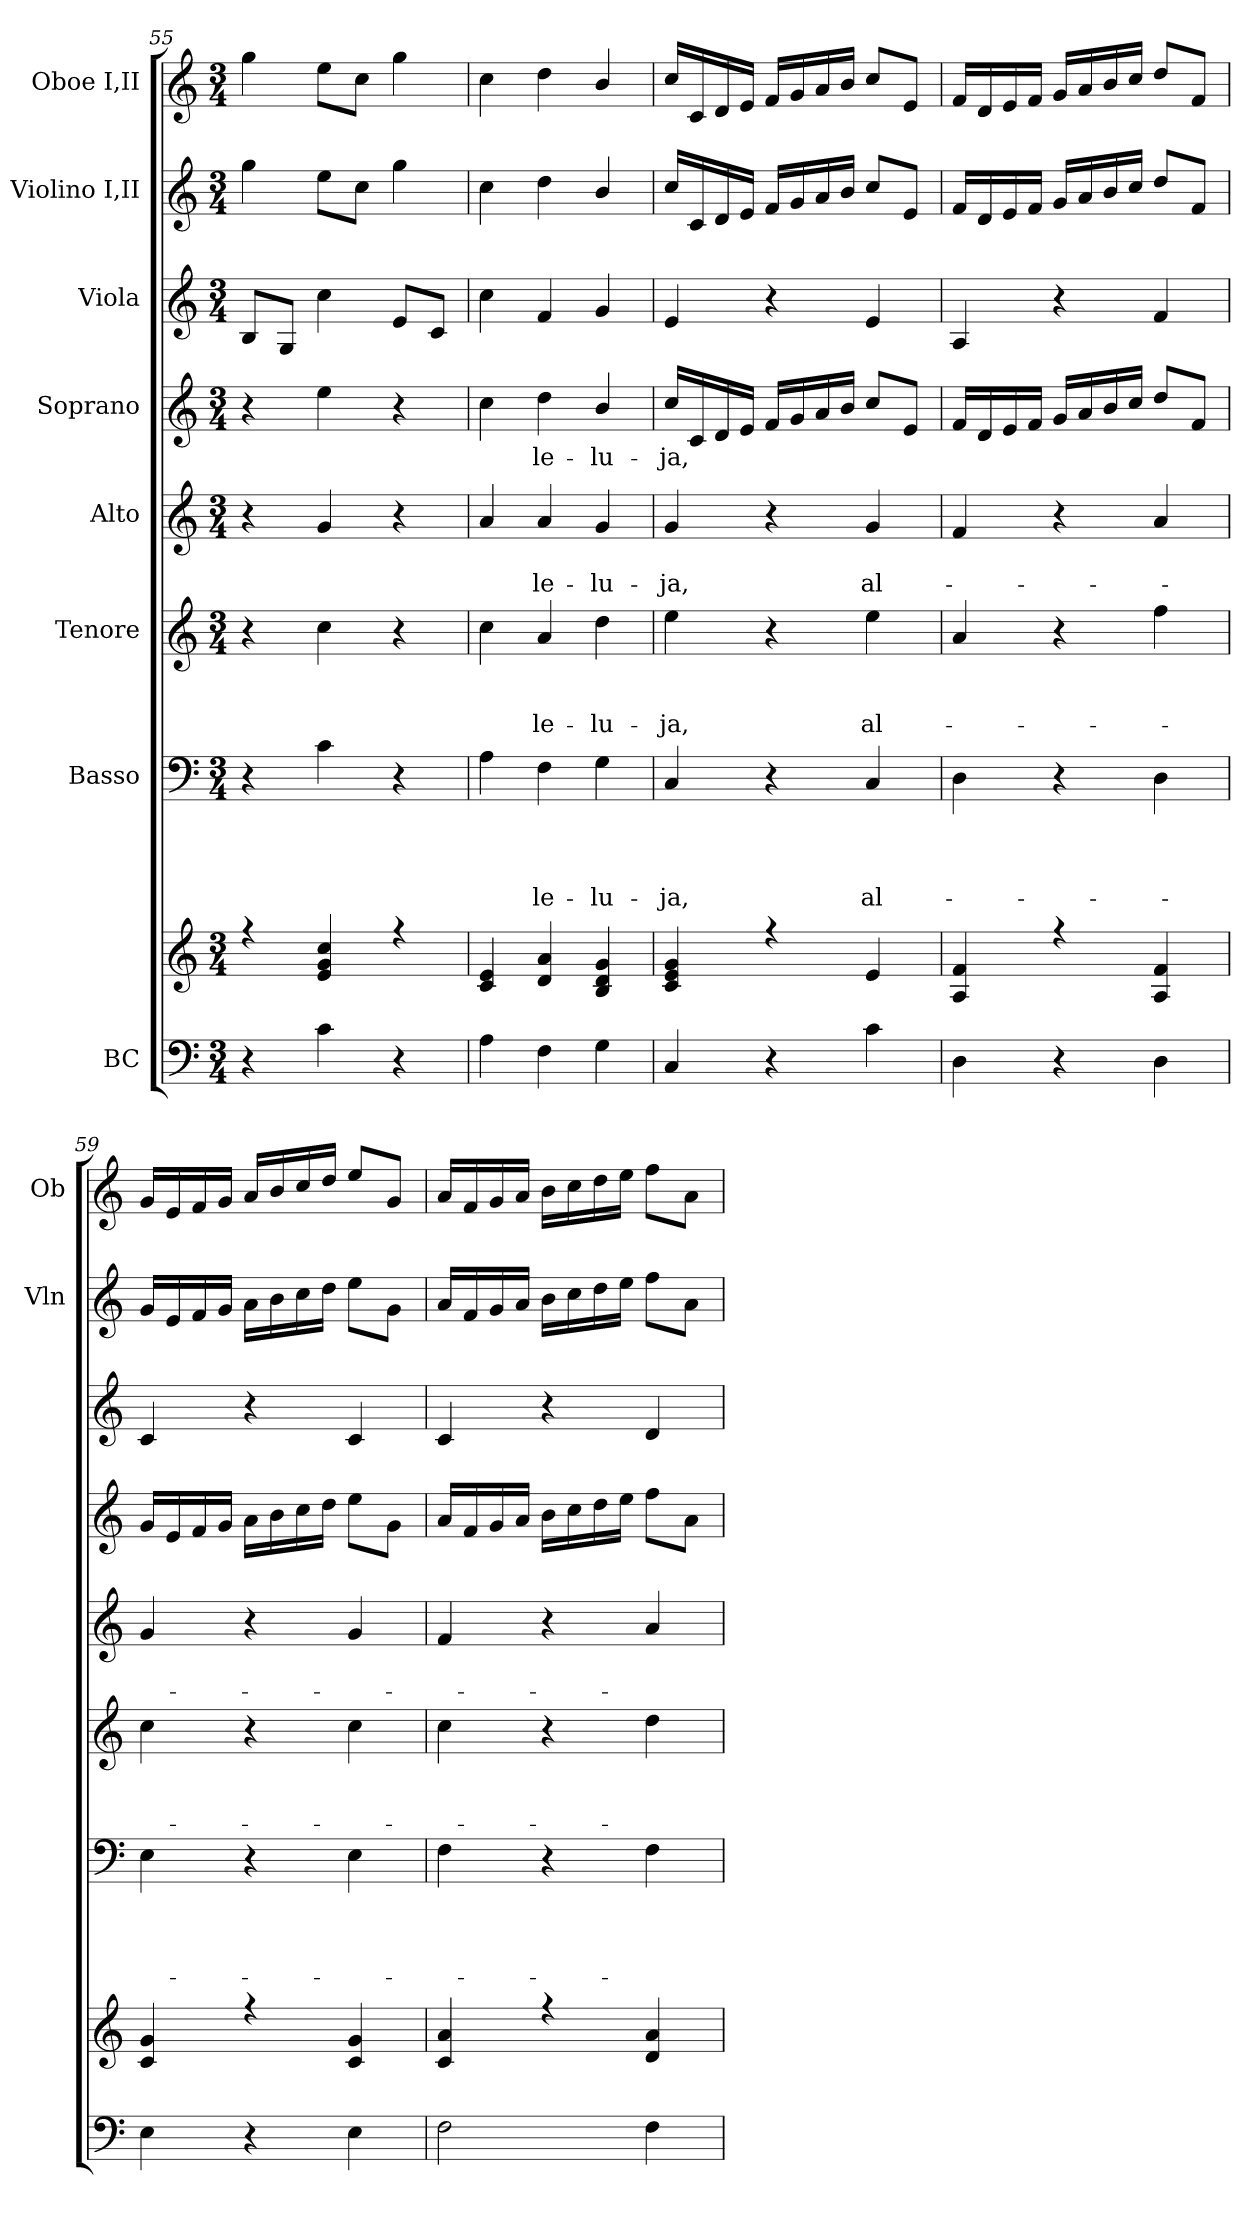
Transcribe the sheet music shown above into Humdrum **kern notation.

**kern	**kern	**kern	**text	**text	**text	**text	**kern	**text	**text	**text	**kern	**text	**text	**kern	**text	**kern	**kern	**kern
*part8	*part8	*part7	*part7	*part7	*part7	*part7	*part6	*part6	*part6	*part6	*part5	*part5	*part5	*part4	*part4	*part3	*part2	*part1
*staff9	*staff8	*staff7	*staff7	*staff7	*staff7	*staff7	*staff6	*staff6	*staff6	*staff6	*staff5	*staff5	*staff5	*staff4	*staff4	*staff3	*staff2	*staff1
*I"BC	*	*I"Basso	*	*	*	*	*I"Tenore	*	*	*	*I"Alto	*	*	*I"Soprano	*	*I"Viola	*I"Violino I,II	*I"Oboe I,II
*	*	*	*	*	*	*	*	*	*	*	*	*	*	*	*	*	*I'Vln	*I'Ob
*clefF4	*clefG2	*clefF4	*	*	*	*	*clefG2	*	*	*	*clefG2	*	*	*clefG2	*	*clefG2	*clefG2	*clefG2
*	*	*	*	*	*	*	*ITrd7c12	*	*	*	*	*	*	*	*	*	*	*
*k[]	*k[]	*k[]	*	*	*	*	*k[]	*	*	*	*k[]	*	*	*k[]	*	*k[]	*k[]	*k[]
*C:	*C:	*C:	*	*	*	*	*C:	*	*	*	*C:	*	*	*C:	*	*C:	*C:	*C:
*M3/4	*M3/4	*M3/4	*	*	*	*	*M3/4	*	*	*	*M3/4	*	*	*M3/4	*	*M3/4	*M3/4	*M3/4
=55	=55	=55	=55	=55	=55	=55	=55	=55	=55	=55	=55	=55	=55	=55	=55	=55	=55	=55
*	*^	*	*	*	*	*	*	*	*	*	*	*	*	*	*	*	*	*^
4r	4r	2.ryy	4r	.	.	.	.	4r	.	.	.	4r	.	.	4r	.	8B/L	4gg\	4gg\	2.ryy
.	.	.	.	.	.	.	.	.	.	.	.	.	.	.	.	.	8G/J	.	.	.
4c\	4e/ 4g/ 4cc/	.	4c\	.	.	.	.	4c\	.	.	.	4g/	.	.	4ee\	.	4cc\	8ee\L	8ee\L	.
.	.	.	.	.	.	.	.	.	.	.	.	.	.	.	.	.	.	8cc\J	8cc\J	.
4r	4r	.	4r	.	.	.	.	4r	.	.	.	4r	.	.	4r	.	8e/L	4gg\	4gg\	.
.	.	.	.	.	.	.	.	.	.	.	.	.	.	.	.	.	8c/J	.	.	.
=56	=56	=56	=56	=56	=56	=56	=56	=56	=56	=56	=56	=56	=56	=56	=56	=56	=56	=56	=56	=56
4A\	4c/ 4e/	2.ryy	4A\	.	.	.	.	4c\	.	.	.	4a/	.	.	4cc\	.	4cc\	4cc\	4cc\	2.ryy
!	!	!	!	!	!	!	!LO:LY:b	!	!	!	!LO:LY:b	!	!	!LO:LY:b	!	!LO:LY:b	!	!	!	!
4F\	4d/ 4a/	.	4F\	.	.	.	-le-	4A/	.	.	-le-	4a/	.	-le-	4dd\	-le-	4f/	4dd\	4dd\	.
!	!	!	!	!	!	!	!LO:LY:b	!	!	!	!LO:LY:b	!	!	!LO:LY:b	!	!LO:LY:b	!	!	!	!
4G\	4B/ 4d/ 4g/	.	4G\	.	.	.	-lu-	4d\	.	.	-lu-	4g/	.	-lu-	4b/	-lu-	4g/	4b/	4b/	.
!!LO:PB:g=z	!!
=57	=57	=57	=57	=57	=57	=57	=57	=57	=57	=57	=57	=57	=57	=57	=57	=57	=57	=57	=57	=57
!	!	!	!	!	!	!	!LO:LY:b	!	!	!	!LO:LY:b	!	!	!LO:LY:b	!	!LO:LY:b	!	!	!	!
4C/	4c/ 4e/ 4g/	2.ryy	4C/	.	.	.	-ja,	4e\	.	.	-ja,	4g/	.	-ja,	16cc/LL	-ja,	4e/	16cc/LL	16cc/LL	2.ryy
.	.	.	.	.	.	.	.	.	.	.	.	.	.	.	16c/	.	.	16c/	16c/	.
.	.	.	.	.	.	.	.	.	.	.	.	.	.	.	16d/	.	.	16d/	16d/	.
.	.	.	.	.	.	.	.	.	.	.	.	.	.	.	16e/JJ	.	.	16e/JJ	16e/JJ	.
4r	4r	.	4r	.	.	.	.	4r	.	.	.	4r	.	.	16f/LL	.	4r	16f/LL	16f/LL	.
.	.	.	.	.	.	.	.	.	.	.	.	.	.	.	16g/	.	.	16g/	16g/	.
.	.	.	.	.	.	.	.	.	.	.	.	.	.	.	16a/	.	.	16a/	16a/	.
.	.	.	.	.	.	.	.	.	.	.	.	.	.	.	16b/JJ	.	.	16b/JJ	16b/JJ	.
!	!	!	!	!	!	!	!LO:LY:b	!	!	!	!LO:LY:b	!	!	!LO:LY:b	!	!	!	!	!	!
4c\	4e/	.	4C/	.	.	.	al-	4e\	.	.	al-	4g/	.	al-	8cc/L	.	4e/	8cc/L	8cc/L	.
.	.	.	.	.	.	.	.	.	.	.	.	.	.	.	8e/J	.	.	8e/J	8e/J	.
=58	=58	=58	=58	=58	=58	=58	=58	=58	=58	=58	=58	=58	=58	=58	=58	=58	=58	=58	=58	=58
4D\	4A/ 4f/	2.ryy	4D\	.	.	.	.	4A/	.	.	.	4f/	.	.	16f/LL	.	4A/	16f/LL	16f/LL	2.ryy
.	.	.	.	.	.	.	.	.	.	.	.	.	.	.	16d/	.	.	16d/	16d/	.
.	.	.	.	.	.	.	.	.	.	.	.	.	.	.	16e/	.	.	16e/	16e/	.
.	.	.	.	.	.	.	.	.	.	.	.	.	.	.	16f/JJ	.	.	16f/JJ	16f/JJ	.
4r	4r	.	4r	.	.	.	.	4r	.	.	.	4r	.	.	16g/LL	.	4r	16g/LL	16g/LL	.
.	.	.	.	.	.	.	.	.	.	.	.	.	.	.	16a/	.	.	16a/	16a/	.
.	.	.	.	.	.	.	.	.	.	.	.	.	.	.	16b/	.	.	16b/	16b/	.
.	.	.	.	.	.	.	.	.	.	.	.	.	.	.	16cc/JJ	.	.	16cc/JJ	16cc/JJ	.
4D\	4A/ 4f/	.	4D\	.	.	.	.	4f\	.	.	.	4a/	.	.	8dd/L	.	4f/	8dd/L	8dd/L	.
.	.	.	.	.	.	.	.	.	.	.	.	.	.	.	8f/J	.	.	8f/J	8f/J	.
=59	=59	=59	=59	=59	=59	=59	=59	=59	=59	=59	=59	=59	=59	=59	=59	=59	=59	=59	=59	=59
4E\	4c/ 4g/	2.ryy	4E\	.	.	.	.	4c\	.	.	.	4g/	.	.	16g/LL	.	4c/	16g/LL	16g/LL	2.ryy
.	.	.	.	.	.	.	.	.	.	.	.	.	.	.	16e/	.	.	16e/	16e/	.
.	.	.	.	.	.	.	.	.	.	.	.	.	.	.	16f/	.	.	16f/	16f/	.
.	.	.	.	.	.	.	.	.	.	.	.	.	.	.	16g/JJ	.	.	16g/JJ	16g/JJ	.
4r	4r	.	4r	.	.	.	.	4r	.	.	.	4r	.	.	16a\LL	.	4r	16a\LL	16a/LL	.
.	.	.	.	.	.	.	.	.	.	.	.	.	.	.	16b\	.	.	16b\	16b/	.
.	.	.	.	.	.	.	.	.	.	.	.	.	.	.	16cc\	.	.	16cc\	16cc/	.
.	.	.	.	.	.	.	.	.	.	.	.	.	.	.	16dd\JJ	.	.	16dd\JJ	16dd/JJ	.
4E\	4c/ 4g/	.	4E\	.	.	.	.	4c\	.	.	.	4g/	.	.	8ee\L	.	4c/	8ee\L	8ee/L	.
.	.	.	.	.	.	.	.	.	.	.	.	.	.	.	8g\J	.	.	8g\J	8g/J	.
=60	=60	=60	=60	=60	=60	=60	=60	=60	=60	=60	=60	=60	=60	=60	=60	=60	=60	=60	=60	=60
2F\	4c/ 4a/	2.ryy	4F\	.	.	.	.	4c\	.	.	.	4f/	.	.	16a/LL	.	4c/	16a/LL	2.ryy	16a/LL
.	.	.	.	.	.	.	.	.	.	.	.	.	.	.	16f/	.	.	16f/	.	16f/
.	.	.	.	.	.	.	.	.	.	.	.	.	.	.	16g/	.	.	16g/	.	16g/
.	.	.	.	.	.	.	.	.	.	.	.	.	.	.	16a/JJ	.	.	16a/JJ	.	16a/JJ
.	4r	.	4r	.	.	.	.	4r	.	.	.	4r	.	.	16b\LL	.	4r	16b\LL	.	16b\LL
.	.	.	.	.	.	.	.	.	.	.	.	.	.	.	16cc\	.	.	16cc\	.	16cc\
.	.	.	.	.	.	.	.	.	.	.	.	.	.	.	16dd\	.	.	16dd\	.	16dd\
.	.	.	.	.	.	.	.	.	.	.	.	.	.	.	16ee\JJ	.	.	16ee\JJ	.	16ee\JJ
4F\	4d/ 4a/	.	4F\	.	.	.	.	4d\	.	.	.	4a/	.	.	8ff\L	.	4d/	8ff\L	.	8ff\L
.	.	.	.	.	.	.	.	.	.	.	.	.	.	.	8a\J	.	.	8a\J	.	8a\J
*	*v	*v	*	*	*	*	*	*	*	*	*	*	*	*	*	*	*	*	*v	*v
=	=	=	=	=	=	=	=	=	=	=	=	=	=	=	=	=	=	=
*-	*-	*-	*-	*-	*-	*-	*-	*-	*-	*-	*-	*-	*-	*-	*-	*-	*-	*-
